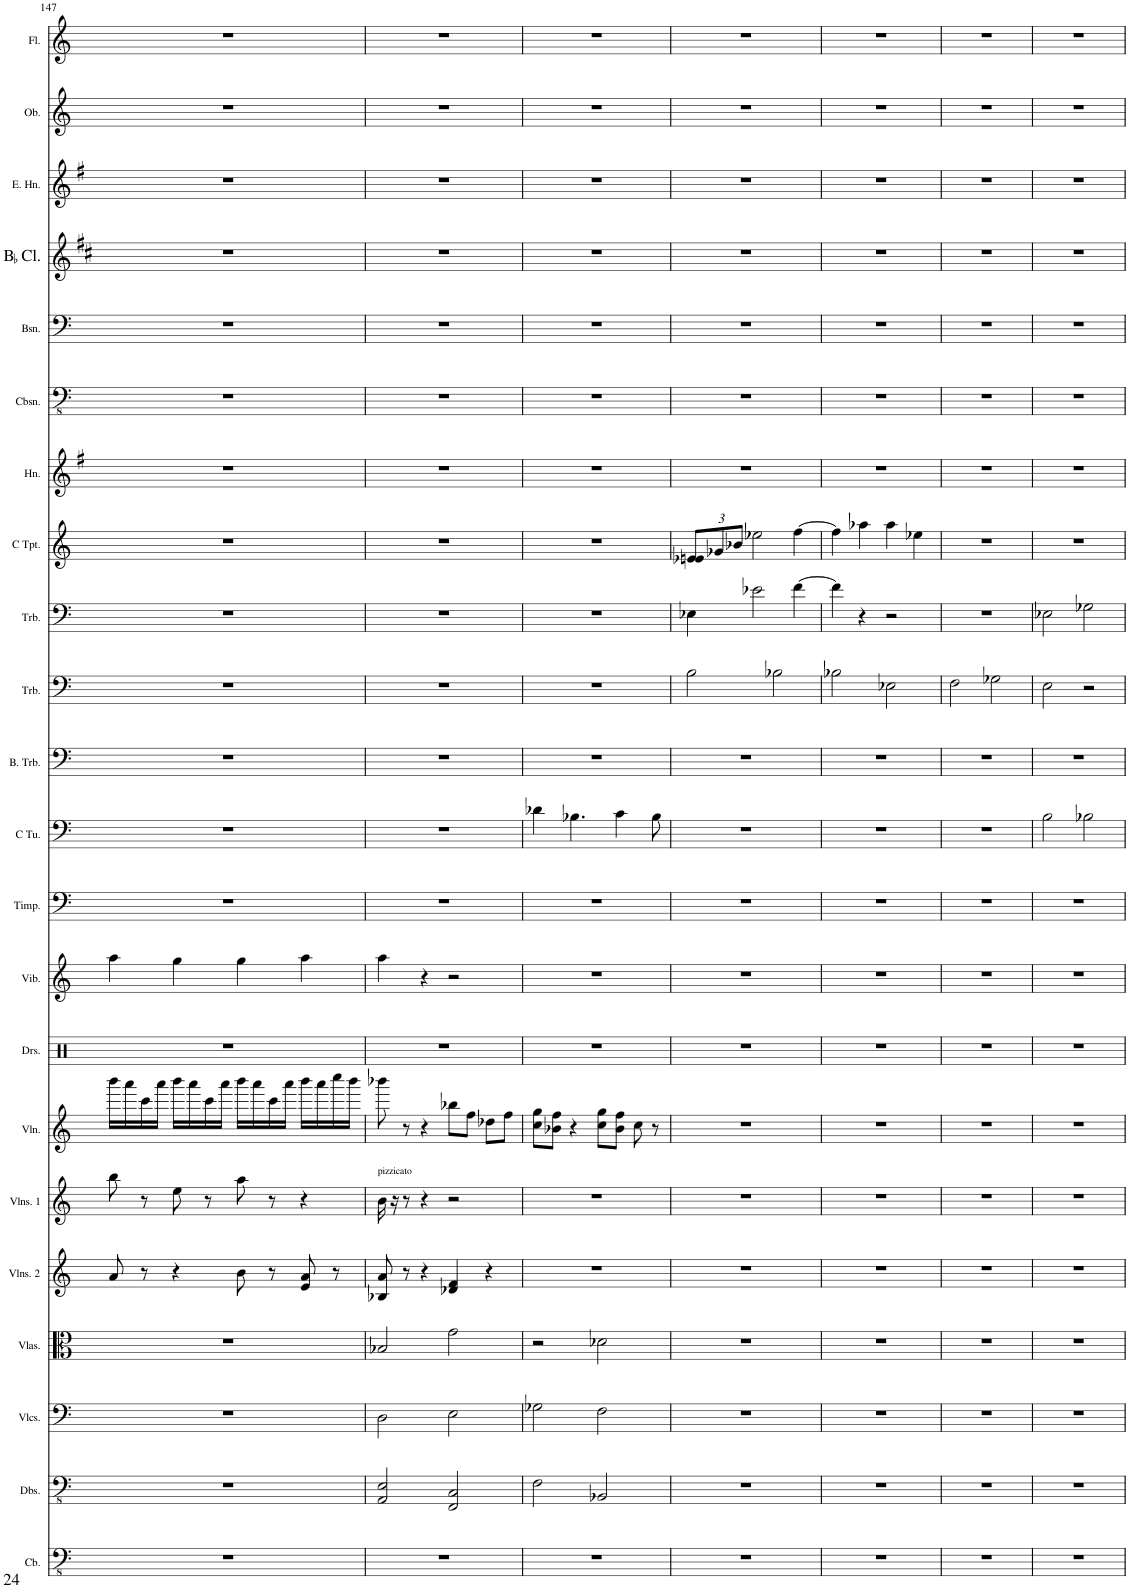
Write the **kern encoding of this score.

**kern	**kern	**kern	**kern	**kern	**kern	**kern	**kern	**kern	**kern	**kern	**kern	**kern	**kern	**kern	**kern	**kern	**kern	**kern	**kern	**kern	**kern
*part22	*part21	*part20	*part19	*part18	*part17	*part16	*part15	*part14	*part13	*part12	*part11	*part10	*part9	*part8	*part7	*part6	*part5	*part4	*part3	*part2	*part1
*staff22	*staff21	*staff20	*staff19	*staff18	*staff17	*staff16	*staff15	*staff14	*staff13	*staff12	*staff11	*staff10	*staff9	*staff8	*staff7	*staff6	*staff5	*staff4	*staff3	*staff2	*staff1
*I"Double Bass	*I"Double Basses	*I"Violoncellos	*I"Violas	*I"Violins 2	*I"Violins 1	*I"Violin	*I"Drumset	*I"Vibraphone	*I"Timpani	*I"C Tuba	*I"Bass Trombone	*I"Trombone	*I"Trombone	*I"C Trumpet	*I"Horn	*I"Contrabassoon	*I"Bassoon	*I"BaccidentalFlat Clarinet	*I"English Horn	*I"Oboe	*I"Flute
*	*I'Dbs.	*I'Vlcs.	*I'Vlas.	*I'Vlns. 2	*I'Vlns. 1	*I'Vln.	*I'Drs.	*I'Vib.	*I'Timp.	*I'C Tu.	*I'B. Trb.	*I'Trb.	*I'Trb.	*I'C Tpt.	*I'Hn.	*I'Cbsn.	*I'Bsn.	*I'BaccidentalFlat Cl.	*I'E. Hn.	*I'Ob.	*I'Fl.
!!LO:PB:g=z
*clefFv4	*clefFv4	*clefF4	*clefC3	*clefG2	*clefG2	*clefG2	*clefX	*clefG2	*clefF4	*clefF4	*clefF4	*clefF4	*clefF4	*clefG2	*clefG2	*clefFv4	*clefF4	*clefG2	*clefG2	*clefG2	*clefG2
*Trd7c12	*	*	*	*	*	*	*	*	*	*	*	*	*	*	*Trd4c7	*Trd7c12	*	*Trd1c2	*Trd4c7	*	*
*k[]	*k[]	*k[]	*k[]	*k[]	*k[]	*k[]	*k[]	*k[]	*k[]	*k[]	*k[]	*k[]	*k[]	*k[]	*k[f#]	*k[]	*k[]	*k[f#c#]	*k[f#]	*k[]	*k[]
*M4/4	*M4/4	*M4/4	*M4/4	*M4/4	*M4/4	*M5/4	*M4/4	*M4/4	*M4/4	*M4/4	*M4/4	*M4/4	*M4/4	*M4/4	*M4/4	*M4/4	*M4/4	*M4/4	*M4/4	*M4/4	*M4/4
*met(c)	*met(c)	*met(c)	*met(c)	*met(c)	*met(c)	*	*met(c)	*met(c)	*met(c)	*met(c)	*met(c)	*met(c)	*met(c)	*met(c)	*met(c)	*met(c)	*met(c)	*met(c)	*met(c)	*met(c)	*met(c)
=147	=147	=147	=147	=147	=147	=147	=147	=147	=147	=147	=147	=147	=147	=147	=147	=147	=147	=147	=147	=147	=147
1r	1r	1r	1r	8a/	8bb\	16bbb\LL	1r	4aa\	1r	1r	1r	1r	1r	1r	1r	1r	1r	1r	1r	1r	1r
.	.	.	.	.	.	16aaa\	.	.	.	.	.	.	.	.	.	.	.	.	.	.	.
.	.	.	.	8r	8r	16ccc\	.	.	.	.	.	.	.	.	.	.	.	.	.	.	.
.	.	.	.	.	.	16aaa\JJ	.	.	.	.	.	.	.	.	.	.	.	.	.	.	.
.	.	.	.	4r	8ee\	16bbb\LL	.	4gg\	.	.	.	.	.	.	.	.	.	.	.	.	.
.	.	.	.	.	.	16aaa\	.	.	.	.	.	.	.	.	.	.	.	.	.	.	.
.	.	.	.	.	8r	16ccc\	.	.	.	.	.	.	.	.	.	.	.	.	.	.	.
.	.	.	.	.	.	16aaa\JJ	.	.	.	.	.	.	.	.	.	.	.	.	.	.	.
.	.	.	.	8b\	8aa\	16bbb\LL	.	4gg\	.	.	.	.	.	.	.	.	.	.	.	.	.
.	.	.	.	.	.	16aaa\	.	.	.	.	.	.	.	.	.	.	.	.	.	.	.
.	.	.	.	8r	8r	16ccc\	.	.	.	.	.	.	.	.	.	.	.	.	.	.	.
.	.	.	.	.	.	16aaa\JJ	.	.	.	.	.	.	.	.	.	.	.	.	.	.	.
.	.	.	.	8e/ 8a/	4r	16bbb\LL	.	4aa\	.	.	.	.	.	.	.	.	.	.	.	.	.
.	.	.	.	.	.	16aaa\	.	.	.	.	.	.	.	.	.	.	.	.	.	.	.
.	.	.	.	8r	.	16cccc\	.	.	.	.	.	.	.	.	.	.	.	.	.	.	.
.	.	.	.	.	.	16bbb\JJ	.	.	.	.	.	.	.	.	.	.	.	.	.	.	.
=148	=148	=148	=148	=148	=148	=148	=148	=148	=148	=148	=148	=148	=148	=148	=148	=148	=148	=148	=148	=148	=148
!	!	!	!	!	!LO:TX:a:t=pizzicato	!	!	!	!	!	!	!	!	!	!	!	!	!	!	!	!
1r	2AAA/ 2EE/	2D\	2B-X/	8B-X/ 8a/	16b\	8bbb-X\	1r	4aa\	1r	1r	1r	1r	1r	1r	1r	1r	1r	1r	1r	1r	1r
.	.	.	.	.	16r	.	.	.	.	.	.	.	.	.	.	.	.	.	.	.	.
.	.	.	.	8r	8r	8r	.	.	.	.	.	.	.	.	.	.	.	.	.	.	.
.	.	.	.	4r	4r	4r	.	4r	.	.	.	.	.	.	.	.	.	.	.	.	.
.	2FFF/ 2CC/	2E\	2g\	4d-X/ 4f/	2r	8bb-X\L	.	2r	.	.	.	.	.	.	.	.	.	.	.	.	.
.	.	.	.	.	.	8ff\J	.	.	.	.	.	.	.	.	.	.	.	.	.	.	.
.	.	.	.	4r	.	8dd-X\L	.	.	.	.	.	.	.	.	.	.	.	.	.	.	.
.	.	.	.	.	.	8ff\J	.	.	.	.	.	.	.	.	.	.	.	.	.	.	.
=149	=149	=149	=149	=149	=149	=149	=149	=149	=149	=149	=149	=149	=149	=149	=149	=149	=149	=149	=149	=149	=149
1r	2FF\	2G-X\	2r	1r	1r	8cc\ 8gg\L	1r	1r	1r	4d-X\	1r	1r	1r	1r	1r	1r	1r	1r	1r	1r	1r
.	.	.	.	.	.	8b-X\ 8ff\J	.	.	.	.	.	.	.	.	.	.	.	.	.	.	.
.	.	.	.	.	.	4r	.	.	.	4.B-X\	.	.	.	.	.	.	.	.	.	.	.
.	2BBB-X/	2F\	2d-X\	.	.	8cc\ 8gg\L	.	.	.	.	.	.	.	.	.	.	.	.	.	.	.
.	.	.	.	.	.	8b-\ 8ff\J	.	.	.	4c\	.	.	.	.	.	.	.	.	.	.	.
.	.	.	.	.	.	8cc\	.	.	.	.	.	.	.	.	.	.	.	.	.	.	.
.	.	.	.	.	.	8r	.	.	.	8B-\	.	.	.	.	.	.	.	.	.	.	.
=150	=150	=150	=150	=150	=150	=150	=150	=150	=150	=150	=150	=150	=150	=150	=150	=150	=150	=150	=150	=150	=150
*	*	*	*	*	*	*	*	*	*	*	*	*	*	*Xbrackettup	*	*	*	*	*	*	*
1r	1r	1r	1r	1r	1r	4%5r	1r	1r	1r	1r	1r	2B\	4E-X\	12e-X/ 12en/L	1r	1r	1r	1r	1r	1r	1r
.	.	.	.	.	.	.	.	.	.	.	.	.	.	12g-X/	.	.	.	.	.	.	.
.	.	.	.	.	.	.	.	.	.	.	.	.	.	12b-X/J	.	.	.	.	.	.	.
.	.	.	.	.	.	.	.	.	.	.	.	.	2e-X\	2ee-X\	.	.	.	.	.	.	.
.	.	.	.	.	.	.	.	.	.	.	.	2B-X\	.	.	.	.	.	.	.	.	.
.	.	.	.	.	.	.	.	.	.	.	.	.	[4f\	[4ff\	.	.	.	.	.	.	.
4ryy	4ryy	4ryy	4ryy	4ryy	4ryy	.	4ryy	4ryy	4ryy	4ryy	4ryy	4ryy	4ryy	4ryy	4ryy	4ryy	4ryy	4ryy	4ryy	4ryy	4ryy
=151	=151	=151	=151	=151	=151	=151	=151	=151	=151	=151	=151	=151	=151	=151	=151	=151	=151	=151	=151	=151	=151
1r	1r	1r	1r	1r	1r	4%5r	1r	1r	1r	1r	1r	2B-X\	4f\]	4ff\]	1r	1r	1r	1r	1r	1r	1r
.	.	.	.	.	.	.	.	.	.	.	.	.	4r	4aa-X\	.	.	.	.	.	.	.
.	.	.	.	.	.	.	.	.	.	.	.	2E-X\	2r	4aa-\	.	.	.	.	.	.	.
.	.	.	.	.	.	.	.	.	.	.	.	.	.	4ee-X\	.	.	.	.	.	.	.
4ryy	4ryy	4ryy	4ryy	4ryy	4ryy	.	4ryy	4ryy	4ryy	4ryy	4ryy	4ryy	4ryy	4ryy	4ryy	4ryy	4ryy	4ryy	4ryy	4ryy	4ryy
=152	=152	=152	=152	=152	=152	=152	=152	=152	=152	=152	=152	=152	=152	=152	=152	=152	=152	=152	=152	=152	=152
1r	1r	1r	1r	1r	1r	4%5r	1r	1r	1r	1r	1r	2F\	1r	1r	1r	1r	1r	1r	1r	1r	1r
.	.	.	.	.	.	.	.	.	.	.	.	2G-X\	.	.	.	.	.	.	.	.	.
4ryy	4ryy	4ryy	4ryy	4ryy	4ryy	.	4ryy	4ryy	4ryy	4ryy	4ryy	4ryy	4ryy	4ryy	4ryy	4ryy	4ryy	4ryy	4ryy	4ryy	4ryy
=153	=153	=153	=153	=153	=153	=153	=153	=153	=153	=153	=153	=153	=153	=153	=153	=153	=153	=153	=153	=153	=153
1r	1r	1r	1r	1r	1r	4%5r	1r	1r	1r	2B\	1r	2E\	2E-X\	1r	1r	1r	1r	1r	1r	1r	1r
.	.	.	.	.	.	.	.	.	.	2B-X\	.	2r	2G-X\	.	.	.	.	.	.	.	.
4ryy	4ryy	4ryy	4ryy	4ryy	4ryy	.	4ryy	4ryy	4ryy	4ryy	4ryy	4ryy	4ryy	4ryy	4ryy	4ryy	4ryy	4ryy	4ryy	4ryy	4ryy
=	=	=	=	=	=	=	=	=	=	=	=	=	=	=	=	=	=	=	=	=	=
*-	*-	*-	*-	*-	*-	*-	*-	*-	*-	*-	*-	*-	*-	*-	*-	*-	*-	*-	*-	*-	*-
